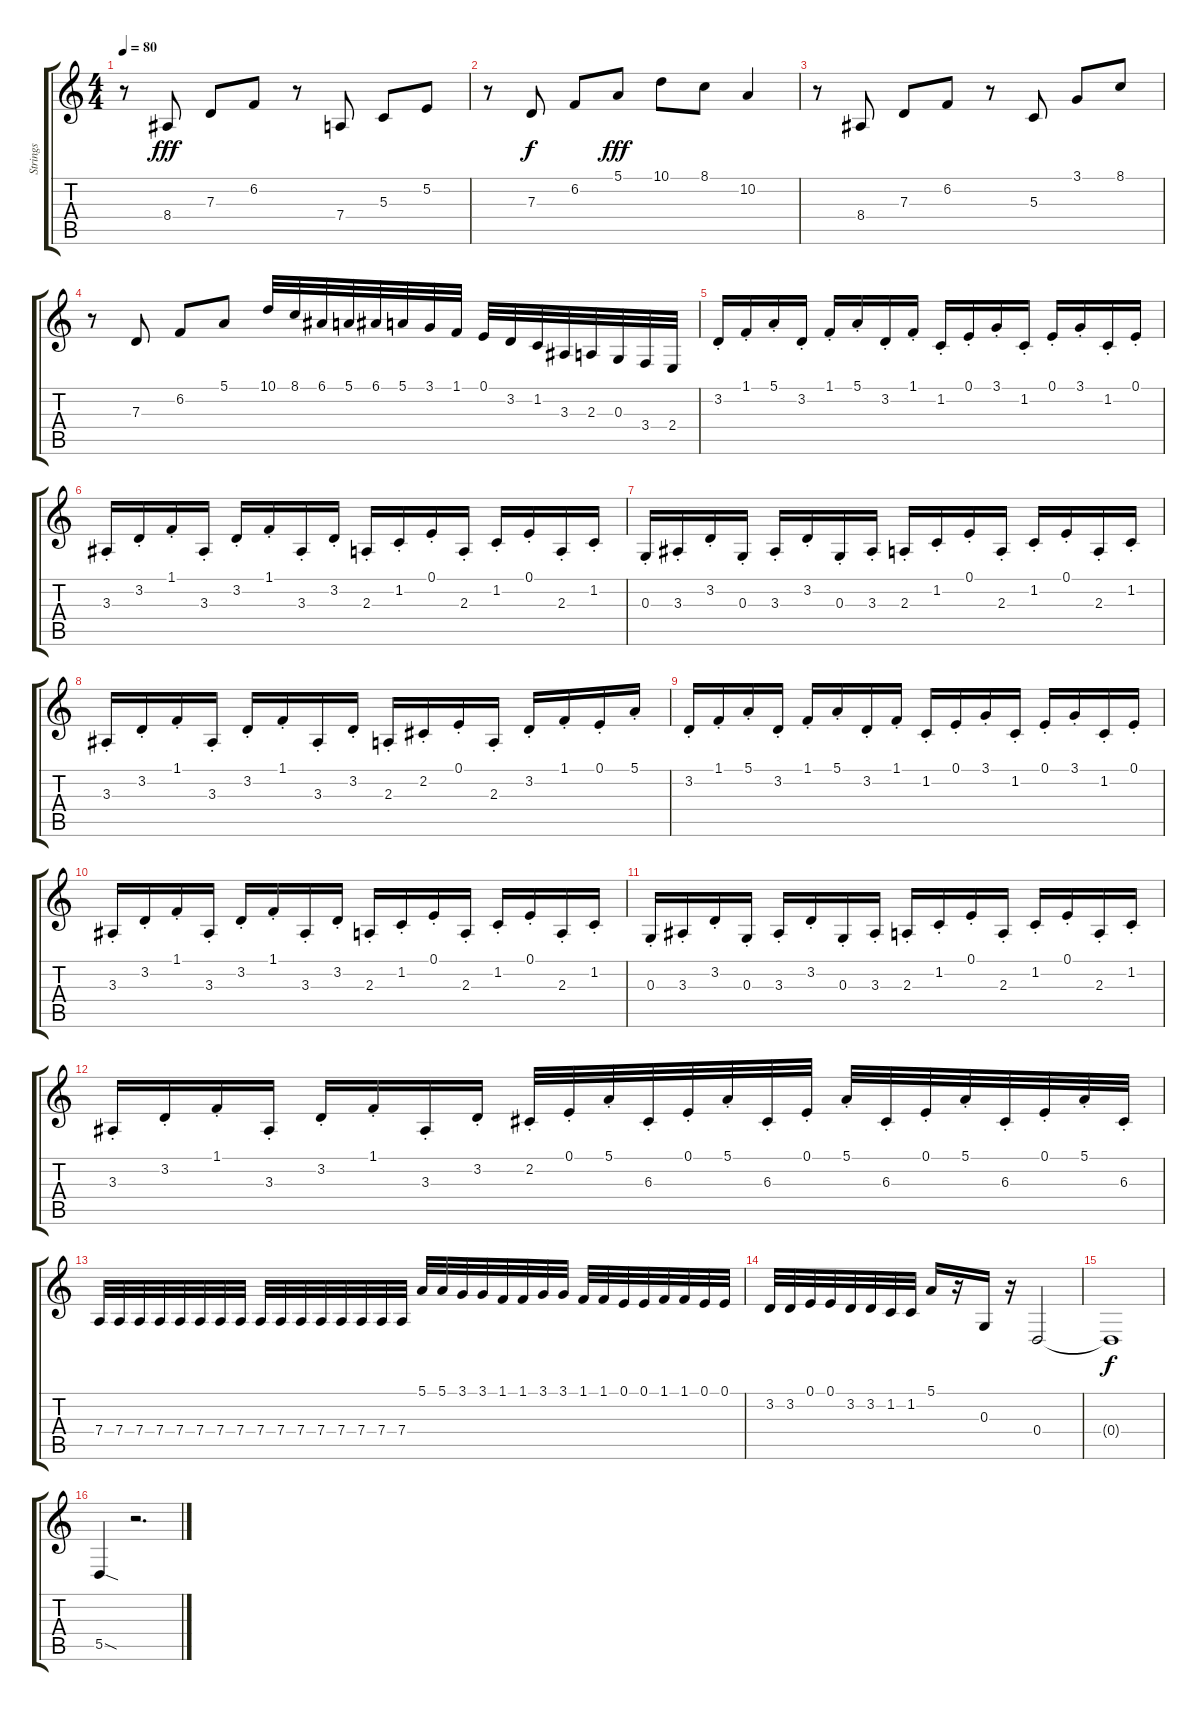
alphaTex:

\track ("Strings" "Strings") {instrument tremolostrings}
\staff {score tabs}
\tuning (E4 B3 G3 D3 A2 E2) {hide}
\ts (4 4)
\tempo 80
\clef g2
\ks c
r.8{dy fff} 8.4.8 7.3.8 6.2.8 r.8 7.4.8 5.3.8 5.2.8 |
r.8 7.3.8{dy f} 6.2.8 5.1.8{dy fff} 10.1.8 8.1.8 10.2.4 |
r.8 8.4.8 7.3.8 6.2.8 r.8 5.3.8 3.1.8 8.1.8 |
r.8 7.3.8 6.2.8 5.1.8 10.1.32 8.1.32 6.1.32 5.1.32 6.1.32 5.1.32 3.1.32 1.1.32 0.1.32 3.2.32 1.2.32 3.3.32 2.3.32 0.3.32 3.4.32 2.4.32 |
3.2{st}.16 1.1{st}.16 5.1{st}.16 3.2{st}.16 1.1{st}.16 5.1{st}.16 3.2{st}.16 1.1{st}.16 1.2{st}.16 0.1{st}.16 3.1{st}.16 1.2{st}.16 0.1{st}.16 3.1{st}.16 1.2{st}.16 0.1{st}.16 |
3.3{st}.16 3.2{st}.16 1.1{st}.16 3.3{st}.16 3.2{st}.16 1.1{st}.16 3.3{st}.16 3.2{st}.16 2.3{st}.16 1.2{st}.16 0.1{st}.16 2.3{st}.16 1.2{st}.16 0.1{st}.16 2.3{st}.16 1.2{st}.16 |
0.3{st}.16 3.3{st}.16 3.2{st}.16 0.3{st}.16 3.3{st}.16 3.2{st}.16 0.3{st}.16 3.3{st}.16 2.3{st}.16 1.2{st}.16 0.1{st}.16 2.3{st}.16 1.2{st}.16 0.1{st}.16 2.3{st}.16 1.2{st}.16 |
3.3{st}.16 3.2{st}.16 1.1{st}.16 3.3{st}.16 3.2{st}.16 1.1{st}.16 3.3{st}.16 3.2{st}.16 2.3{st}.16 2.2{st}.16 0.1{st}.16 2.3{st}.16 3.2{st}.16 1.1{st}.16 0.1{st}.16 5.1{st}.16 |
3.2{st}.16 1.1{st}.16 5.1{st}.16 3.2{st}.16 1.1{st}.16 5.1{st}.16 3.2{st}.16 1.1{st}.16 1.2{st}.16 0.1{st}.16 3.1{st}.16 1.2{st}.16 0.1{st}.16 3.1{st}.16 1.2{st}.16 0.1{st}.16 |
3.3{st}.16 3.2{st}.16 1.1{st}.16 3.3{st}.16 3.2{st}.16 1.1{st}.16 3.3{st}.16 3.2{st}.16 2.3{st}.16 1.2{st}.16 0.1{st}.16 2.3{st}.16 1.2{st}.16 0.1{st}.16 2.3{st}.16 1.2{st}.16 |
0.3{st}.16 3.3{st}.16 3.2{st}.16 0.3{st}.16 3.3{st}.16 3.2{st}.16 0.3{st}.16 3.3{st}.16 2.3{st}.16 1.2{st}.16 0.1{st}.16 2.3{st}.16 1.2{st}.16 0.1{st}.16 2.3{st}.16 1.2{st}.16 |
3.3{st}.16 3.2{st}.16 1.1{st}.16 3.3{st}.16 3.2{st}.16 1.1{st}.16 3.3{st}.16 3.2{st}.16 2.2{st}.32 0.1{st}.32 5.1{st}.32 6.3{st}.32 0.1{st}.32 5.1{st}.32 6.3{st}.32 0.1{st}.32 5.1{st}.32 6.3{st}.32 0.1{st}.32 5.1{st}.32 6.3{st}.32 0.1{st}.32 5.1{st}.32 6.3{st}.32 |
7.4.32 7.4.32 7.4.32 7.4.32 7.4.32 7.4.32 7.4.32 7.4.32 7.4.32 7.4.32 7.4.32 7.4.32 7.4.32 7.4.32 7.4.32 7.4.32 5.1.32 5.1.32 3.1.32 3.1.32 1.1.32 1.1.32 3.1.32 3.1.32 1.1.32 1.1.32 0.1.32 0.1.32 1.1.32 1.1.32 0.1.32 0.1.32 |
3.2.32 3.2.32 0.1.32 0.1.32 3.2.32 3.2.32 1.2.32 1.2.32 5.1.16 r.16 0.3.16 r.16 0.4.2 |
0.4{t}.1{dy f} |
5.5{sod}.4 r.2{d}
